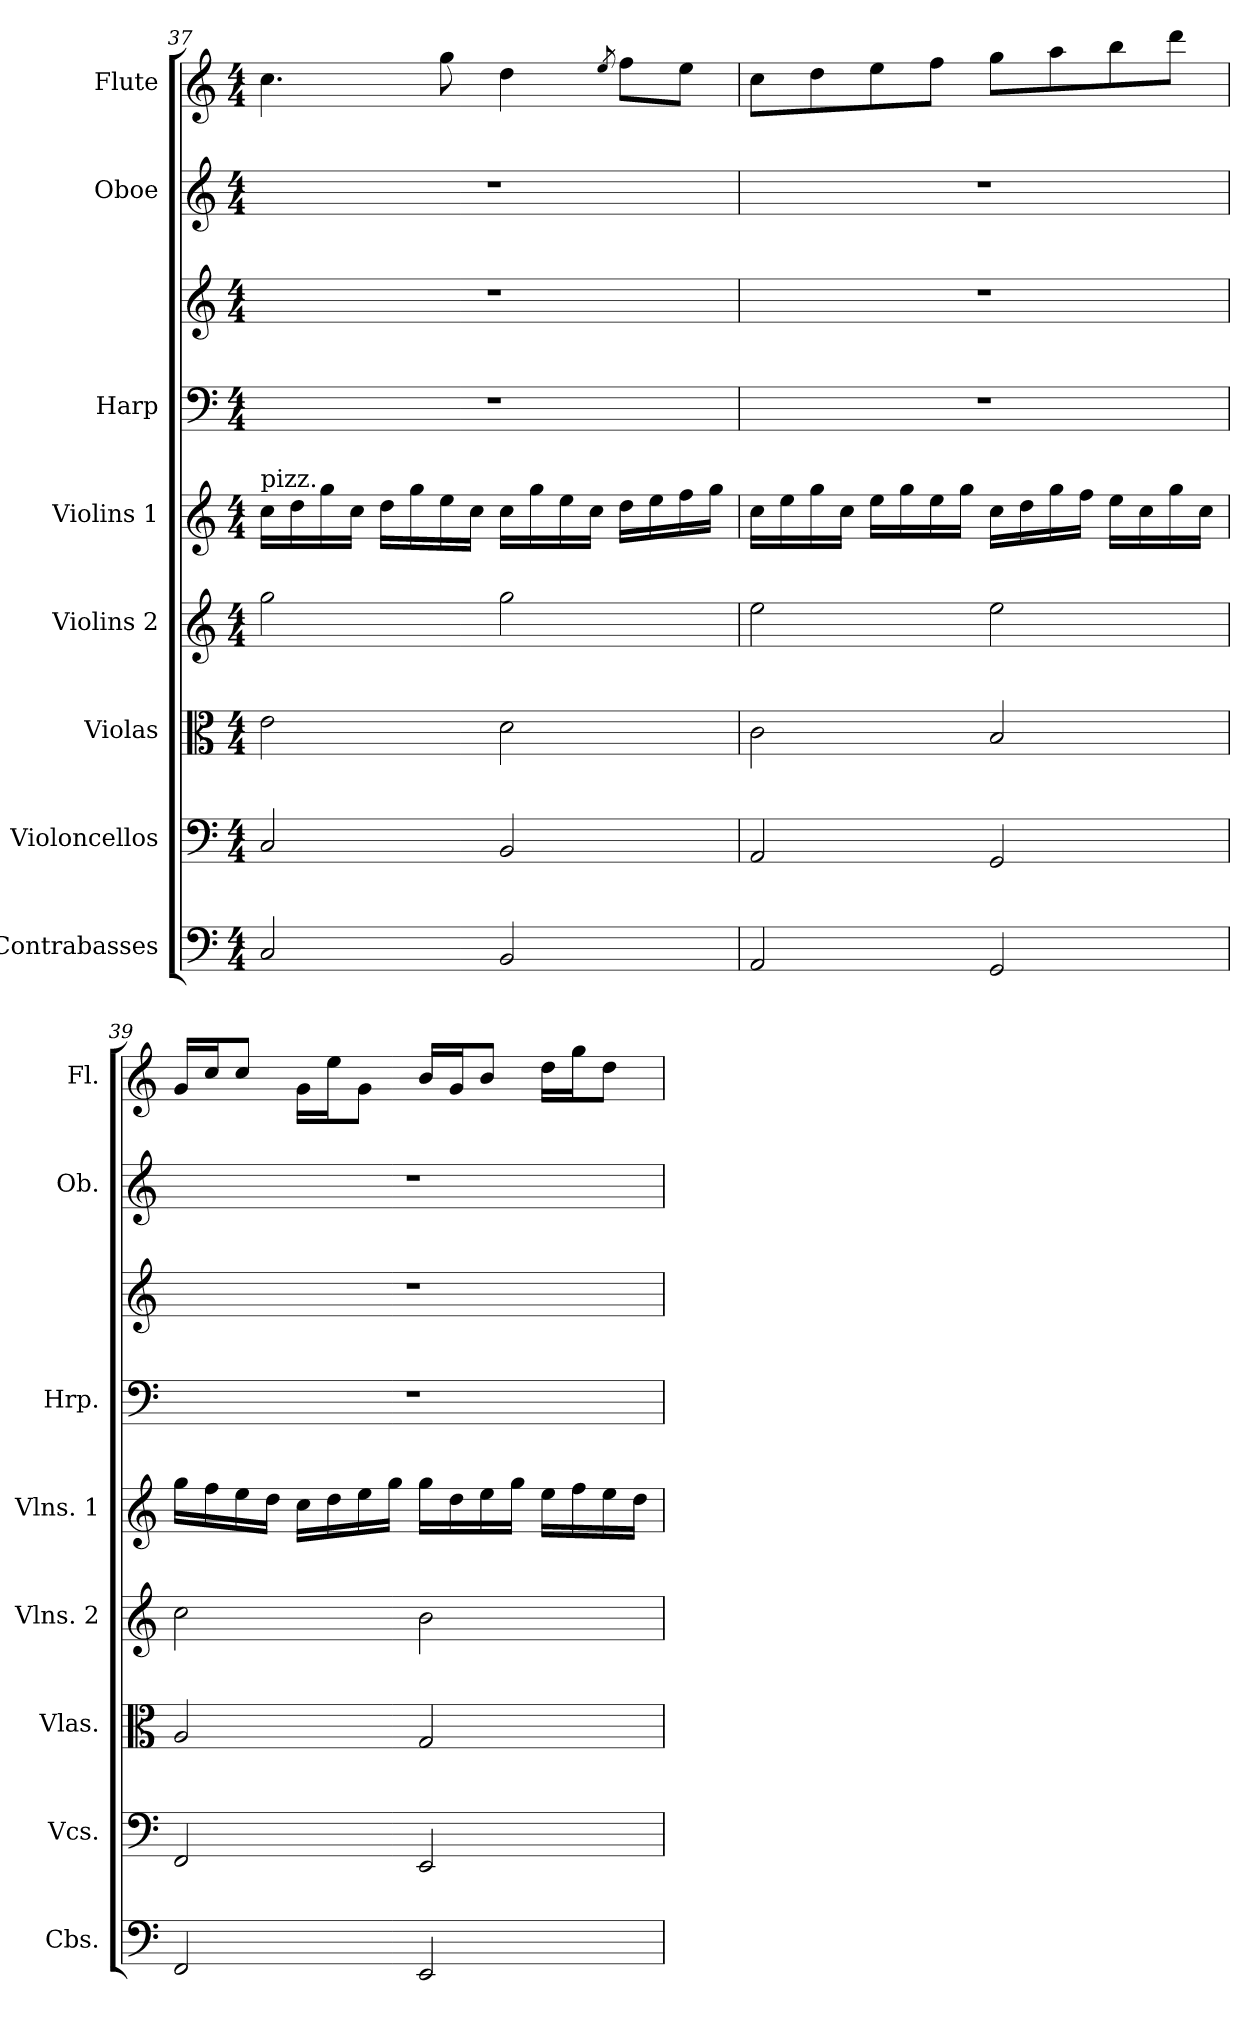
**kern	**kern	**kern	**kern	**kern	**kern	**kern	**kern	**kern
*part8	*part7	*part6	*part5	*part4	*part3	*part3	*part2	*part1
*staff9	*staff8	*staff7	*staff6	*staff5	*staff4	*staff3	*staff2	*staff1
*I"Contrabasses	*I"Violoncellos	*I"Violas	*I"Violins 2	*I"Violins 1	*I"Harp	*	*I"Oboe	*I"Flute
*I'Cbs.	*I'Vcs.	*I'Vlas.	*I'Vlns. 2	*I'Vlns. 1	*I'Hrp.	*	*I'Ob.	*I'Fl.
!!LO:PB:g=z
*clefF4	*clefF4	*clefC3	*clefG2	*clefG2	*clefF4	*clefG2	*clefG2	*clefG2
*ITrd7c12	*	*	*	*	*	*	*	*
*k[]	*k[]	*k[]	*k[]	*k[]	*k[]	*k[]	*k[]	*k[]
*M4/4	*M4/4	*M4/4	*M4/4	*M4/4	*M4/4	*M4/4	*M4/4	*M4/4
=37	=37	=37	=37	=37	=37	=37	=37	=37
!	!	!	!	!LO:TX:a:t=pizz.	!	!	!	!
2CC/	2C/	2e\	2gg\	16cc\LL	1r	1r	1r	4.cc\
.	.	.	.	16dd\	.	.	.	.
.	.	.	.	16gg\	.	.	.	.
.	.	.	.	16cc\JJ	.	.	.	.
.	.	.	.	16dd\LL	.	.	.	.
.	.	.	.	16gg\	.	.	.	.
.	.	.	.	16ee\	.	.	.	8gg\
.	.	.	.	16cc\JJ	.	.	.	.
2BBB/	2BB/	2d\	2gg\	16cc\LL	.	.	.	4dd\
.	.	.	.	16gg\	.	.	.	.
.	.	.	.	16ee\	.	.	.	.
.	.	.	.	16cc\JJ	.	.	.	.
.	.	.	.	.	.	.	.	8qee/
.	.	.	.	16dd\LL	.	.	.	8ff\L
.	.	.	.	16ee\	.	.	.	.
.	.	.	.	16ff\	.	.	.	8ee\J
.	.	.	.	16gg\JJ	.	.	.	.
=38	=38	=38	=38	=38	=38	=38	=38	=38
2AAA/	2AA/	2c\	2ee\	16cc\LL	1r	1r	1r	8cc\L
.	.	.	.	16ee\	.	.	.	.
.	.	.	.	16gg\	.	.	.	8dd\
.	.	.	.	16cc\JJ	.	.	.	.
.	.	.	.	16ee\LL	.	.	.	8ee\
.	.	.	.	16gg\	.	.	.	.
.	.	.	.	16ee\	.	.	.	8ff\J
.	.	.	.	16gg\JJ	.	.	.	.
2GGG/	2GG/	2B/	2ee\	16cc\LL	.	.	.	8gg\L
.	.	.	.	16dd\	.	.	.	.
.	.	.	.	16gg\	.	.	.	8aa\
.	.	.	.	16ff\JJ	.	.	.	.
.	.	.	.	16ee\LL	.	.	.	8bb\
.	.	.	.	16cc\	.	.	.	.
.	.	.	.	16gg\	.	.	.	8ddd\J
.	.	.	.	16cc\JJ	.	.	.	.
!!LO:LB:g=z
=39	=39	=39	=39	=39	=39	=39	=39	=39
2FFF/	2FF/	2A/	2cc\	16gg\LL	1r	1r	1r	16g/LL
.	.	.	.	16ff\	.	.	.	16cc/J
.	.	.	.	16ee\	.	.	.	8cc/J
.	.	.	.	16dd\JJ	.	.	.	.
.	.	.	.	16cc\LL	.	.	.	16g\LL
.	.	.	.	16dd\	.	.	.	16ee\J
.	.	.	.	16ee\	.	.	.	8g\J
.	.	.	.	16gg\JJ	.	.	.	.
2EEE/	2EE/	2G/	2b\	16gg\LL	.	.	.	16b/LL
.	.	.	.	16dd\	.	.	.	16g/J
.	.	.	.	16ee\	.	.	.	8b/J
.	.	.	.	16gg\JJ	.	.	.	.
.	.	.	.	16ee\LL	.	.	.	16dd\LL
.	.	.	.	16ff\	.	.	.	16gg\J
.	.	.	.	16ee\	.	.	.	8dd\J
.	.	.	.	16dd\JJ	.	.	.	.
=	=	=	=	=	=	=	=	=
*-	*-	*-	*-	*-	*-	*-	*-	*-
